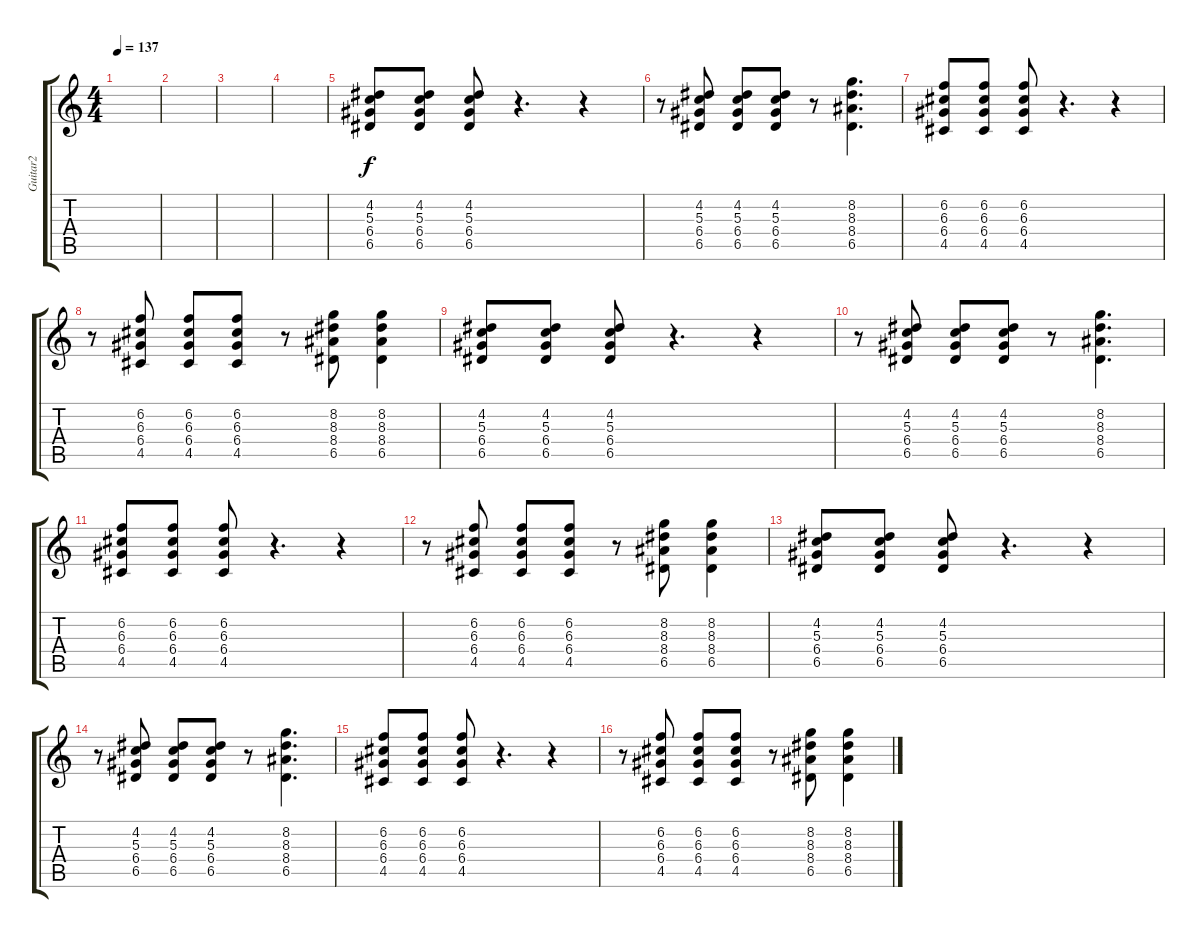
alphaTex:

\track ("Guitar2" "Guitar2") {instrument overdrivenguitar}
\staff {score tabs}
\tuning (E4 B3 G3 D3 A2 E2) {hide}
\ts (4 4)
\tempo 137
\clef g2
\ks c
|
|
|
|
(4.2 5.3 6.4 6.5).8 (4.2 5.3 6.4 6.5).8 (4.2 5.3 6.4 6.5).8 r.4{d} r.4 |
r.8 (4.2 5.3 6.4 6.5).8 (4.2 5.3 6.4 6.5).8 (4.2 5.3 6.4 6.5).8 r.8 (8.2 8.3 8.4 6.5).4{d} |
(6.2 6.3 6.4 4.5).8 (6.2 6.3 6.4 4.5).8 (6.2 6.3 6.4 4.5).8 r.4{d} r.4 |
r.8 (6.2 6.3 6.4 4.5).8 (6.2 6.3 6.4 4.5).8 (6.2 6.3 6.4 4.5).8 r.8 (8.2 8.3 8.4 6.5).8 (8.2 8.3 8.4 6.5).4 |
(4.2 5.3 6.4 6.5).8 (4.2 5.3 6.4 6.5).8 (4.2 5.3 6.4 6.5).8 r.4{d} r.4 |
r.8 (4.2 5.3 6.4 6.5).8 (4.2 5.3 6.4 6.5).8 (4.2 5.3 6.4 6.5).8 r.8 (8.2 8.3 8.4 6.5).4{d} |
(6.2 6.3 6.4 4.5).8 (6.2 6.3 6.4 4.5).8 (6.2 6.3 6.4 4.5).8 r.4{d} r.4 |
r.8 (6.2 6.3 6.4 4.5).8 (6.2 6.3 6.4 4.5).8 (6.2 6.3 6.4 4.5).8 r.8 (8.2 8.3 8.4 6.5).8 (8.2 8.3 8.4 6.5).4 |
(4.2 5.3 6.4 6.5).8 (4.2 5.3 6.4 6.5).8 (4.2 5.3 6.4 6.5).8 r.4{d} r.4 |
r.8 (4.2 5.3 6.4 6.5).8 (4.2 5.3 6.4 6.5).8 (4.2 5.3 6.4 6.5).8 r.8 (8.2 8.3 8.4 6.5).4{d} |
(6.2 6.3 6.4 4.5).8 (6.2 6.3 6.4 4.5).8 (6.2 6.3 6.4 4.5).8 r.4{d} r.4 |
r.8 (6.2 6.3 6.4 4.5).8 (6.2 6.3 6.4 4.5).8 (6.2 6.3 6.4 4.5).8 r.8 (8.2 8.3 8.4 6.5).8 (8.2 8.3 8.4 6.5).4
